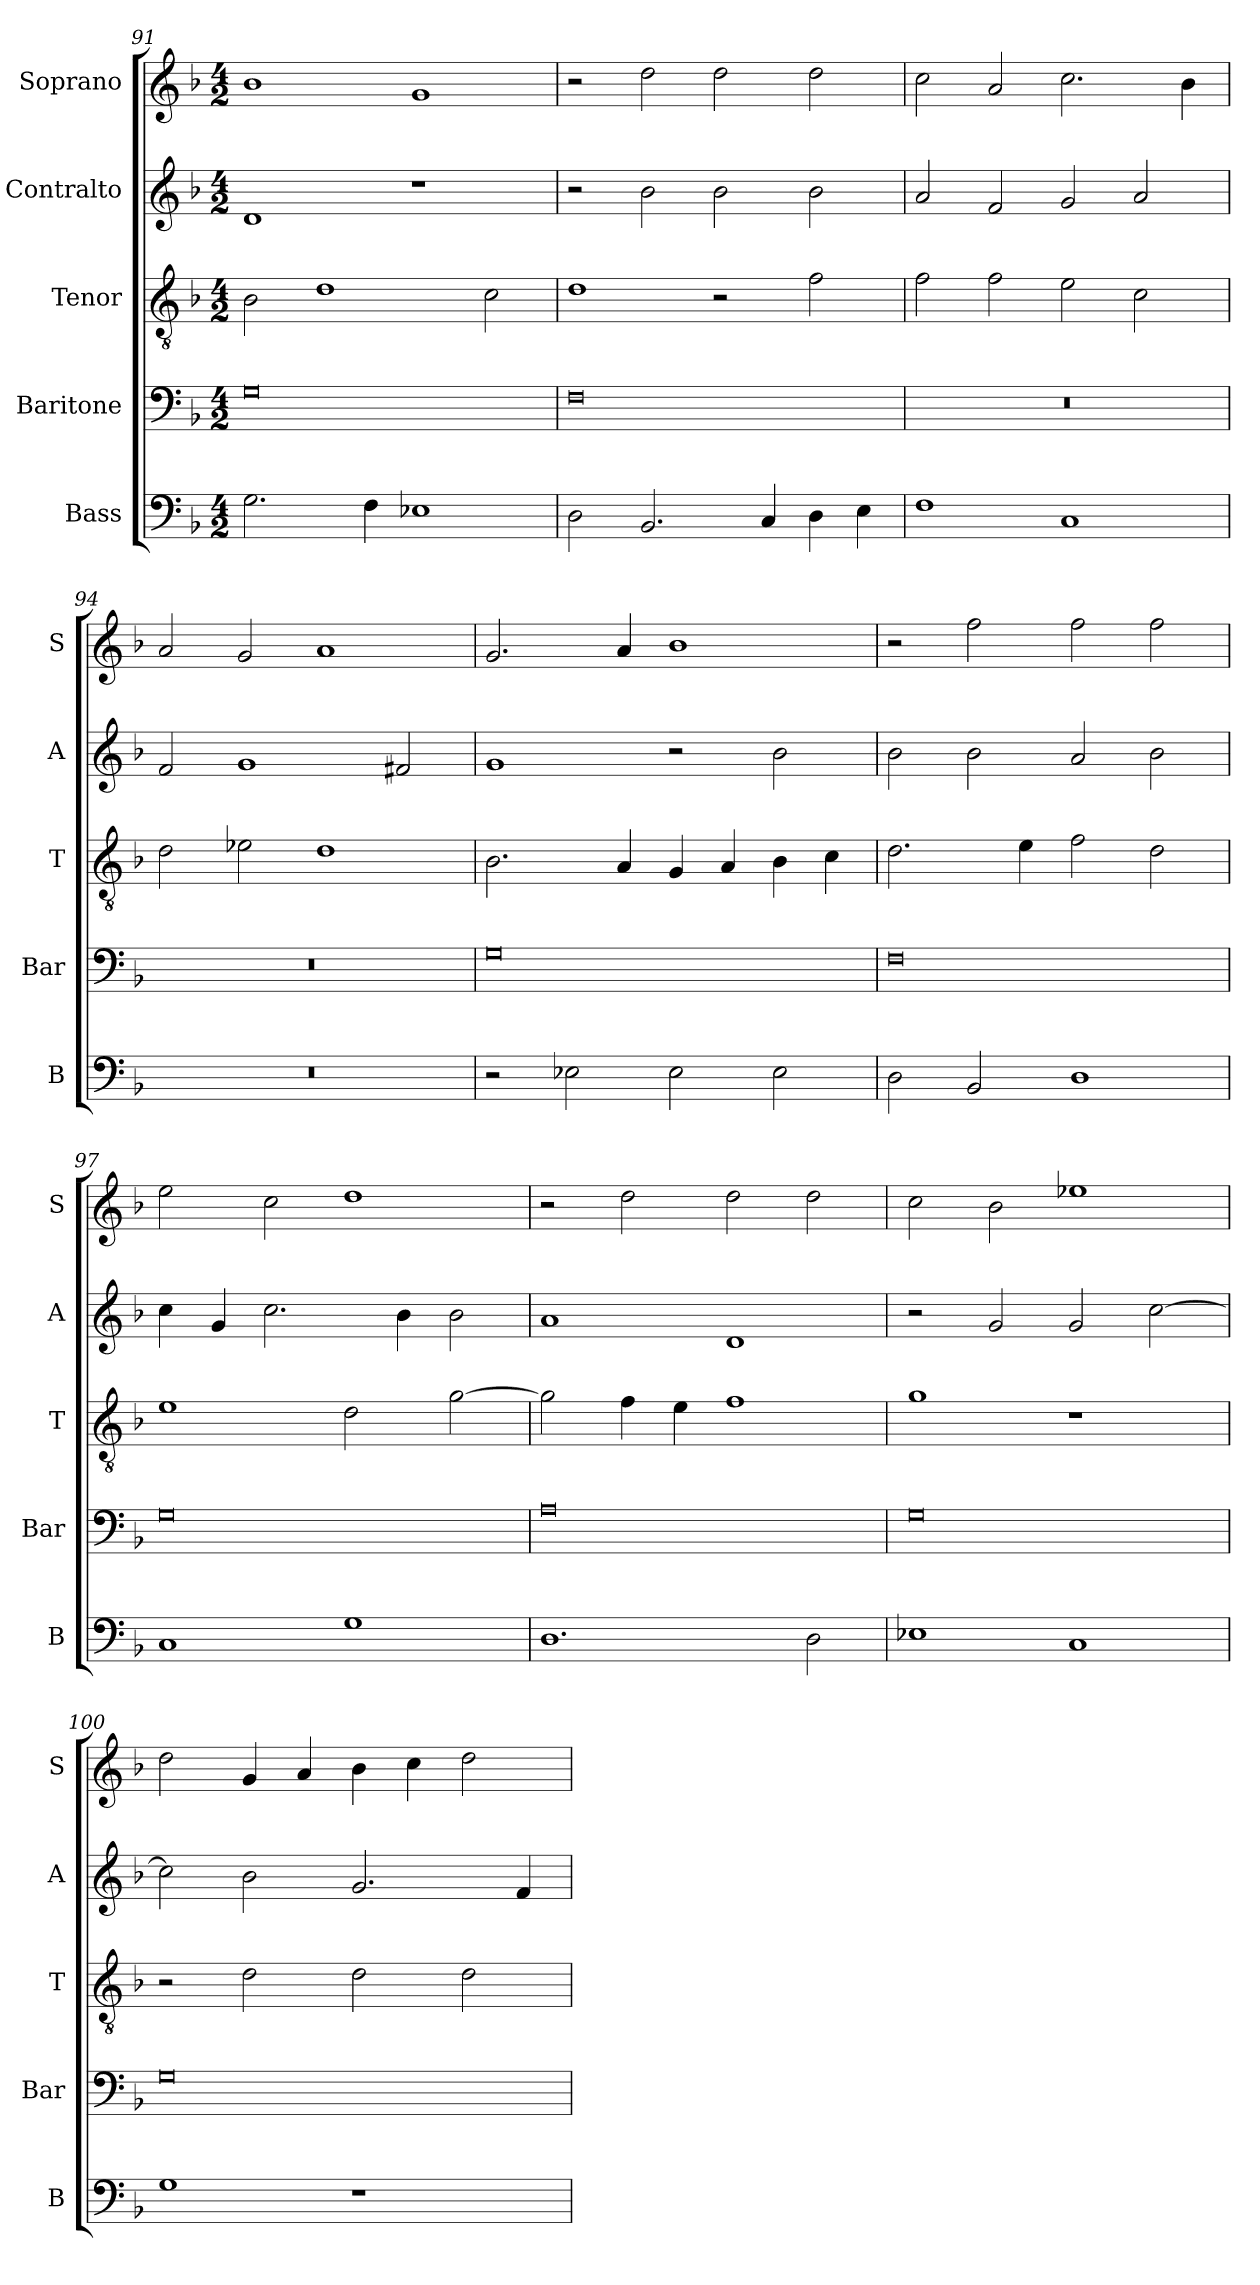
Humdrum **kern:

**kern	**kern	**kern	**kern	**kern
*part5	*part4	*part3	*part2	*part1
*staff5	*staff4	*staff3	*staff2	*staff1
*I"Bass	*I"Baritone	*I"Tenor	*I"Contralto	*I"Soprano
*I'B	*I'Bar	*I'T	*I'A	*I'S
*clefF4	*clefF4	*clefGv2	*clefG2	*clefG2
*k[b-]	*k[b-]	*k[b-]	*k[b-]	*k[b-]
*G:dor	*G:dor	*G:dor	*G:dor	*G:dor
*M4/2	*M4/2	*M4/2	*M4/2	*M4/2
=91	=91	=91	=91	=91
2.G	0G	2B-	1d	1b-
.	.	1d	.	.
4F	.	.	.	.
1E-X	.	.	1r	1g
.	.	2c	.	.
=92	=92	=92	=92	=92
2D	0F	1d	2r	2r
2.BB-	.	.	2b-	2dd
.	.	2r	2b-	2dd
4C	.	.	.	.
4D	.	2f	2b-	2dd
4E	.	.	.	.
=93	=93	=93	=93	=93
1F	0r	2f	2a	2cc
.	.	2f	2f	2a
1C	.	2e	2g	2.cc
.	.	2c	2a	.
.	.	.	.	4b-
=94	=94	=94	=94	=94
0r	0r	2d	2f	2a
.	.	2e-X	1g	2g
.	.	1d	.	1a
.	.	.	2f#X	.
=95	=95	=95	=95	=95
2r	0G	2.B-	1g	2.g
2E-X	.	.	.	.
.	.	4A	.	4a
2E-	.	4G	2r	1b-
.	.	4A	.	.
2E-	.	4B-	2b-	.
.	.	4c	.	.
=96	=96	=96	=96	=96
2D	0F	2.d	2b-	2r
2BB-	.	.	2b-	2ff
.	.	4e	.	.
1D	.	2f	2a	2ff
.	.	2d	2b-	2ff
=97	=97	=97	=97	=97
1C	0G	1e	4cc	2ee
.	.	.	4g	.
.	.	.	2.cc	2cc
1G	.	2d	.	1dd
.	.	.	4b-	.
.	.	[2g	2b-	.
=98	=98	=98	=98	=98
1.D	0A	2g]	1a	2r
.	.	4f	.	2dd
.	.	4e	.	.
.	.	1f	1d	2dd
2D	.	.	.	2dd
=99	=99	=99	=99	=99
1E-X	0G	1g	2r	2cc
.	.	.	2g	2b-
1C	.	1r	2g	1ee-X
.	.	.	[2cc	.
=100	=100	=100	=100	=100
1G	0G	2r	2cc]	2dd
.	.	2d	2b-	4g
.	.	.	.	4a
1r	.	2d	2.g	4b-
.	.	.	.	4cc
.	.	2d	.	2dd
.	.	.	4f	.
=	=	=	=	=
*-	*-	*-	*-	*-
